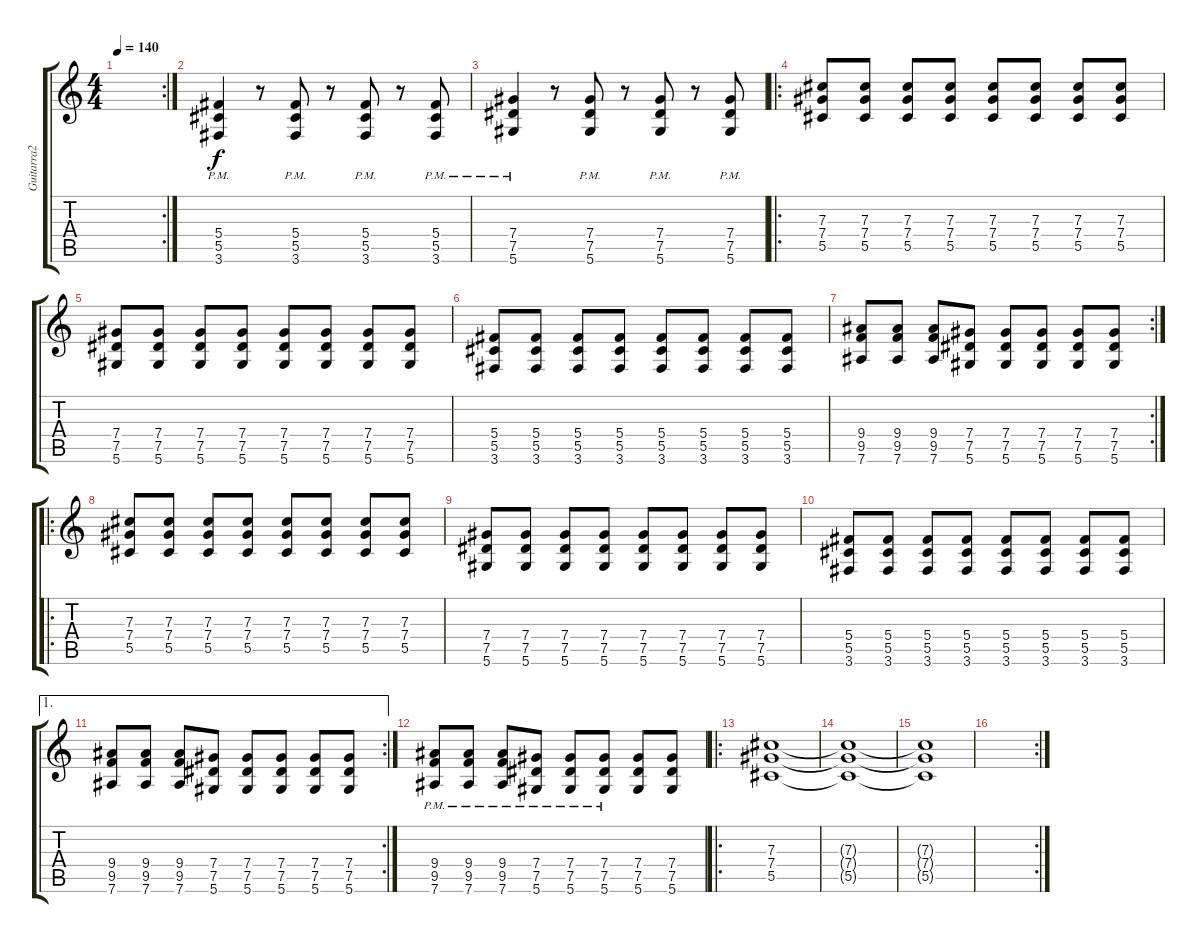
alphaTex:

\track ("Guitarra2" "Guitarra2") {instrument distortionguitar}
\staff {score tabs}
\tuning (Eb4 Bb3 Gb3 Db3 Ab2 Eb2) {hide}
\rc 2
\ts (4 4)
\tempo 140
\clef g2
\ks c
|
(5.4{pm} 5.5{pm} 3.6{pm}).4{volume 12} r.8 (5.4{pm} 5.5{pm} 3.6{pm}).8 r.8 (5.4{pm} 5.5{pm} 3.6{pm}).8 r.8 (5.4{pm} 5.5{pm} 3.6{pm}).8 |
(7.4{pm} 7.5{pm} 5.6{pm}).4 r.8 (7.4{pm} 7.5{pm} 5.6{pm}).8 r.8 (7.4{pm} 7.5{pm} 5.6{pm}).8 r.8 (7.4{pm} 7.5{pm} 5.6{pm}).8 |
\ro
(7.3 7.4 5.5).8 (7.3 7.4 5.5).8 (7.3 7.4 5.5).8 (7.3 7.4 5.5).8 (7.3 7.4 5.5).8 (7.3 7.4 5.5).8 (7.3 7.4 5.5).8 (7.3 7.4 5.5).8 |
(7.4 7.5 5.6).8 (7.4 7.5 5.6).8 (7.4 7.5 5.6).8 (7.4 7.5 5.6).8 (7.4 7.5 5.6).8 (7.4 7.5 5.6).8 (7.4 7.5 5.6).8 (7.4 7.5 5.6).8 |
(5.4 5.5 3.6).8 (5.4 5.5 3.6).8 (5.4 5.5 3.6).8 (5.4 5.5 3.6).8 (5.4 5.5 3.6).8 (5.4 5.5 3.6).8 (5.4 5.5 3.6).8 (5.4 5.5 3.6).8 |
\rc 2
(9.4 9.5 7.6).8 (9.4 9.5 7.6).8 (9.4 9.5 7.6).8 (7.4 7.5 5.6).8 (7.4 7.5 5.6).8 (7.4 7.5 5.6).8 (7.4 7.5 5.6).8 (7.4 7.5 5.6).8 |
\ro
(7.3 7.4 5.5).8 (7.3 7.4 5.5).8 (7.3 7.4 5.5).8 (7.3 7.4 5.5).8 (7.3 7.4 5.5).8 (7.3 7.4 5.5).8 (7.3 7.4 5.5).8 (7.3 7.4 5.5).8 |
(7.4 7.5 5.6).8 (7.4 7.5 5.6).8 (7.4 7.5 5.6).8 (7.4 7.5 5.6).8 (7.4 7.5 5.6).8 (7.4 7.5 5.6).8 (7.4 7.5 5.6).8 (7.4 7.5 5.6).8 |
(5.4 5.5 3.6).8 (5.4 5.5 3.6).8 (5.4 5.5 3.6).8 (5.4 5.5 3.6).8 (5.4 5.5 3.6).8 (5.4 5.5 3.6).8 (5.4 5.5 3.6).8 (5.4 5.5 3.6).8 |
\ae 1
\rc 2
(9.4 9.5 7.6).8 (9.4 9.5 7.6).8 (9.4 9.5 7.6).8 (7.4 7.5 5.6).8 (7.4 7.5 5.6).8 (7.4 7.5 5.6).8 (7.4 7.5 5.6).8 (7.4 7.5 5.6).8 |
(9.4{pm} 9.5{pm} 7.6{pm}).8 (9.4{pm} 9.5{pm} 7.6{pm}).8 (9.4{pm} 9.5{pm} 7.6{pm}).8 (7.4{pm} 7.5{pm} 5.6{pm}).8 (7.4{pm} 7.5{pm} 5.6{pm}).8 (7.4{pm} 7.5{pm} 5.6{pm}).8 (7.4 7.5 5.6).8 (7.4 7.5 5.6).8 |
\ro
(7.3 7.4 5.5).1{volume 0} |
(7.3{t} 7.4{t} 5.5{t}).1 |
(7.3{t} 7.4{t} 5.5{t}).1 |
\rc 2
